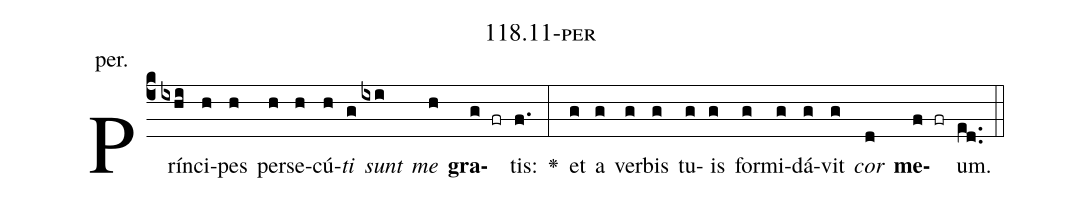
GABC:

name: 118.11-per;
annotation: per.;
%%
(c4)Prín(ixhi)ci(h)pes(h) per(h)se(h)cú(h)<i>ti</i>(g) <i>sunt</i>(ixi) <i>me</i>(h) <b>gra</b>(g fr)tis:(f.) <v>\greheightstar</v>(:) et(g) a(g) ver(g)bis(g) tu(g)is(g) for(g)mi(g)dá(g)vit(g) <i>cor</i>(d) <b>me</b>(f fr)um.(ed..) (::)


%E(g) u(g) o(g) u(d) a(f) e.(ed..) (::)
